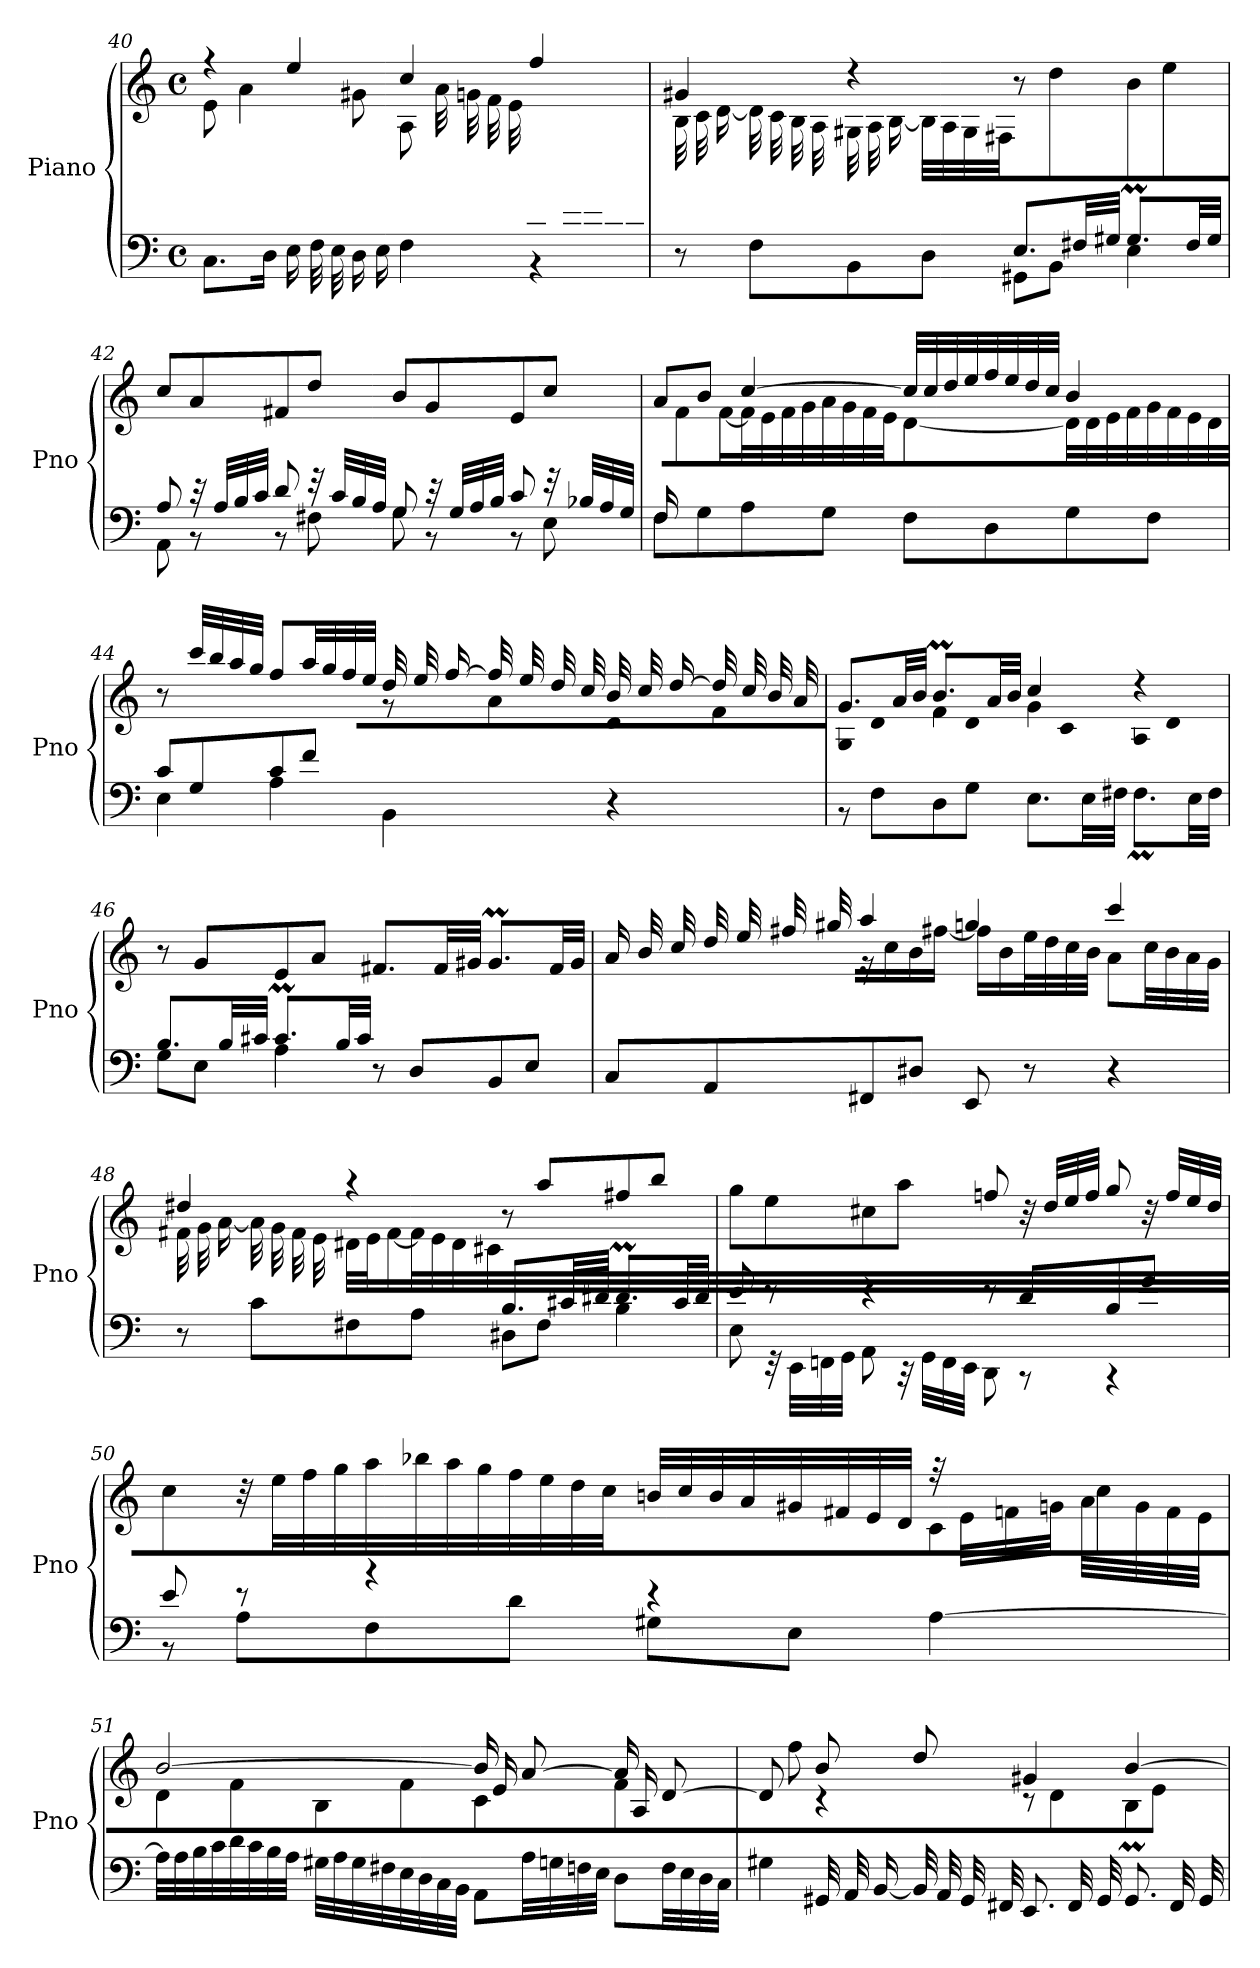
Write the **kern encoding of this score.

**kern	**kern
*part1	*part1
*staff2	*staff1
*I"Piano	*
*I'Pno	*
!!LO:LB:g=z
*clefF4	*clefG2
*k[]	*k[]
*C:	*C:
*M4/4	*M4/4
*met(c)	*met(c)
=40	=40
*^	*^
2ryy	8.C\L	4r	8e\
.	.	.	4a\
.	16D\J	.	.
.	16ELL	4ee/	.
.	32FL	.	.
.	32E	.	.
.	16D	.	8g#X\
.	16EJJ	.	.
4ryy	4F\	4cc/	8AL
.	.	.	32aLL
.	.	.	32gn
.	.	.	32f
.	.	.	32e
8d	4r	4ff/	4ryy
32fLL	.	.	.
32e	.	.	.
32d	.	.	.
32cJJJ	.	.	.
=41	=41	=41	=41
2ryy	8r	4g#X/	32BLLL
.	.	.	32c
.	.	.	[16dJJ
.	8F\L	.	32dLLL]
.	.	.	32c
.	.	.	32B
.	.	.	32AJJJ
.	8BB\	4r	32G#XLLL
.	.	.	32A
.	.	.	[16BJJ
.	8D\J	.	32BLLL]
.	.	.	32A
.	.	.	32G#
.	.	.	32F#X
8.E/L	8GG#X\L	2ryy	8r
.	8BB\J	.	8dd
32F#X/LL	.	.	.
32G#X/JJJ	.	.	.
8.G#mL	4E\	.	8b
.	.	.	8eeJ
32F#LL	.	.	.
32G#JJJ	.	.	.
!!LO:LB:g=z	!!
=42	=42	=42	=42
8A/	8AA\	8cc/L	1ryy
32r	8r	8a/	.
32ALLL	.	.	.
32B	.	.	.
32cJJJ	.	.	.
8d/	8r	8f#X/	.
32r	8F#X\	8dd/J	.
32c/LLL	.	.	.
32B/	.	.	.
32A/JJJ	.	.	.
8G/	8G\	8b/L	.
32r	8r	8g/	.
32GLLL	.	.	.
32A	.	.	.
32BJJJ	.	.	.
8c/	8r	8e/	.
32r	8E\	8cc/J	.
32B-X/LLL	.	.	.
32A/	.	.	.
32G/JJJ	.	.	.
=43	=43	=43	=43
16F/	8FL	8a/L	16ryy
16ryy	.	.	8f\L
8ryy	8G	8b/J	.
.	.	.	[16f\J
4ryy	8A	[4cc/	32f\LLL]
.	.	.	32e\
.	.	.	32f\
.	.	.	32g\
.	8GJ	.	32a\
.	.	.	32g\
.	.	.	32f\
.	.	.	32e\JJJ
2ryy	8FL	32cc/LLL]	[4d\
.	.	32cc/	.
.	.	32dd/	.
.	.	32ee/	.
.	8D	32ff/	.
.	.	32ee/	.
.	.	32dd/	.
.	.	32cc/JJJ	.
.	8G	4b/	32dLLL]
.	.	.	32d
.	.	.	32e
.	.	.	32f
.	8FJ	.	32g
.	.	.	32f
.	.	.	32e
.	.	.	32dJJJ
!!LO:LB:g=z	!!
=44	=44	=44	=44
8c/L	4E\	8r	2ryy
8G/	.	32ccc/LLL	.
.	.	32bb/	.
.	.	32aa/	.
.	.	32gg/JJJ	.
8c/	4A\	8ff/L	.
8f/J	.	32aa/LL	.
.	.	32gg/	.
.	.	32ff/	.
.	.	32ee/JJJ	.
2ryy	4BB\	32dd/LLL	8r
.	.	32ee/	.
.	.	[16ff/JJ	.
.	.	32ff/LLL]	8a\L
.	.	32ee/	.
.	.	32dd/	.
.	.	32cc/JJJ	.
.	4r	32bLLL	8d\
.	.	32cc	.
.	.	[16ddJJ	.
.	.	32dd/LLL]	8f\J
.	.	32cc/	.
.	.	32b/	.
.	.	32a/JJJ	.
=45	=45	=45	=45
1ryy	8r	8.gL	8GL
.	8FL	.	8d
.	.	32aLL	.
.	.	32bJJJ	.
.	8D	8.bm/L	8f
.	8GJ	.	8dJ
.	.	32a/LL	.
.	.	32b/JJJ	.
.	8.EL	4cc/	8g\L
.	.	.	8c\
.	32ELL	.	.
.	32F#XJJJ	.	.
.	8.F#mL	4r	8A\
.	.	.	8d\J
.	32ELL	.	.
.	32F#JJJ	.	.
!!LO:LB:g=z	!!
=46	=46	=46	=46
8.BL	8G\L	8r	2ryy
.	8E\J	8g/L	.
32BLL	.	.	.
32c#XJJJ	.	.	.
8.c#m/L	4A\	8e/	.
.	.	8a/J	.
32B/LL	.	.	.
32c#/JJJ	.	.	.
8r	2ryy	8.f#X/L	4ryy
8D/L	.	.	.
.	.	32f#/LL	.
.	.	32g#X/JJJ	.
8BB/	.	8.g#m/L	4ryy
8E/J	.	.	.
.	.	32f#/LL	.
.	.	32g#/JJJ	.
=47	=47	=47	=47
8C/L	2ryy	16a/LL	4ryy
.	.	32b/L	.
.	.	32cc/	.
8AA/	.	32dd/	.
.	.	32ee/	.
.	.	32ff#X/	.
.	.	32gg#X/	.
8FF#X/	.	4aa/	16r
.	.	.	16cc
8D#X/J	.	.	16b
.	.	.	[16ff#XJJ
8EE/	2ryy	4ggn/	16ff#LL]
.	.	.	16b
8r	.	.	32eeL
.	.	.	32dd
.	.	.	32cc
.	.	.	32bJJJ
4r	.	4ccc/	8aL
.	.	.	32ccLL
.	.	.	32b
.	.	.	32a
.	.	.	32gJJJ
!!LO:LB:g=z	!!
=48	=48	=48	=48
2ryy	8r	4dd#X/	32f#XLLL
.	.	.	32g
.	.	.	[16aJJ
.	8c\L	.	32a\LLL]
.	.	.	32g\
.	.	.	32f#\
.	.	.	32e\JJJ
.	8F#X\	4r	32d#XLLL
.	.	.	32e
.	.	.	[16f#JJ
.	8A\J	.	32f#\LLL]
.	.	.	32e\
.	.	.	32d#\
.	.	.	32c#X\JJJ
8.BL	8D#X\L	8r	2ryy
.	8F#\J	8aa/L	.
32c#XLL	.	.	.
32d#XJJJ	.	.	.
8.d#mL	4B\	8ff#X/	.
.	.	8bb/J	.
32c#LL	.	.	.
32d#JJJ	.	.	.
=49	=49	=49	=49
8e/	8E\	8ggL	2ryy
8r	32r	8ee	.
.	32EE\LLL	.	.
.	32FFn\	.	.
.	32GG\JJJ	.	.
4r	8AA\	8cc#X	.
.	32r	8aaJ	.
.	32GG\LLL	.	.
.	32FF\	.	.
.	32EE\JJJ	.	.
8r	8DD\	8ffn/	2ryy
8d/L	8r	32r	.
.	.	32dd/LLL	.
.	.	32ee/	.
.	.	32ff/JJJ	.
8B/	4r	8gg/	.
8g/J	.	32r	.
.	.	32ff/LLL	.
.	.	32ee/	.
.	.	32dd/JJJ	.
!!LO:LB:g=z	!!
=50	=50	=50	=50
8e/	8r	2ryy	8cc\
8r	8AL	.	32r
.	.	.	32ee\LLL
.	.	.	32ff\
.	.	.	32gg\
4r	8F	.	32aa\
.	.	.	32bb-X\
.	.	.	32aa\
.	.	.	32gg\
.	8dJ	.	32ff\
.	.	.	32ee\
.	.	.	32dd\
.	.	.	32cc\JJJ
4r	8G#XL	32bn/LLL	4ryy
.	.	32cc/	.
.	.	32b/	.
.	.	32a/	.
.	8EJ	32g#X/	.
.	.	32f#X/	.
.	.	32e/	.
.	.	32d/JJJ	.
4ryy	[4A\	32r	8c/L
.	.	32e\LLL	.
.	.	32fn\	.
.	.	32gn\JJJ	.
.	.	32a\LLL	8cc/J
.	.	32g\	.
.	.	32f\	.
.	.	32e\JJJ	.
*v	*v	*	*
!!LO:LB:g=z	!!
=51	=51	=51
32ALLL]	[2b/	8dL
32A	.	.
32B	.	.
32c	.	.
32d	.	8f
32c	.	.
32B	.	.
32AJJJ	.	.
32G#XLLL	.	8B
32A	.	.
32G#	.	.
32F#X	.	.
32E	.	8fJ
32D	.	.
32C	.	.
32BBJJJ	.	.
8AAL	16bLL]	4c\
.	16e	.
32ALL	[8aJ	.
32Gn	.	.
32Fn	.	.
32EJJJ	.	.
8DL	16a/LL]	4f\
.	16A/	.
32FLL	[8d/J	.
32E	.	.
32D	.	.
32CJJJ	.	.
!!LO:LB:g=z	!!
=52	=52	=52
4G#X	8dL]	4ryy
.	8ff	.
32GG#XLLL	8b	4r
32AA	.	.
[16BBJJ	.	.
32BBLLL]	8dd	.
32AA	.	.
32GG#	.	.
32FF#XJJJ	.	.
8.EEL	4g#X/	8r
.	.	8d
32FF#LL	.	.
32GG#JJJ	.	.
8.GG#mL	[4b/	8B
.	.	8eJ
32FF#LL	.	.
32GG#JJJ	.	.
*	*v	*v
=	=
*-	*-
